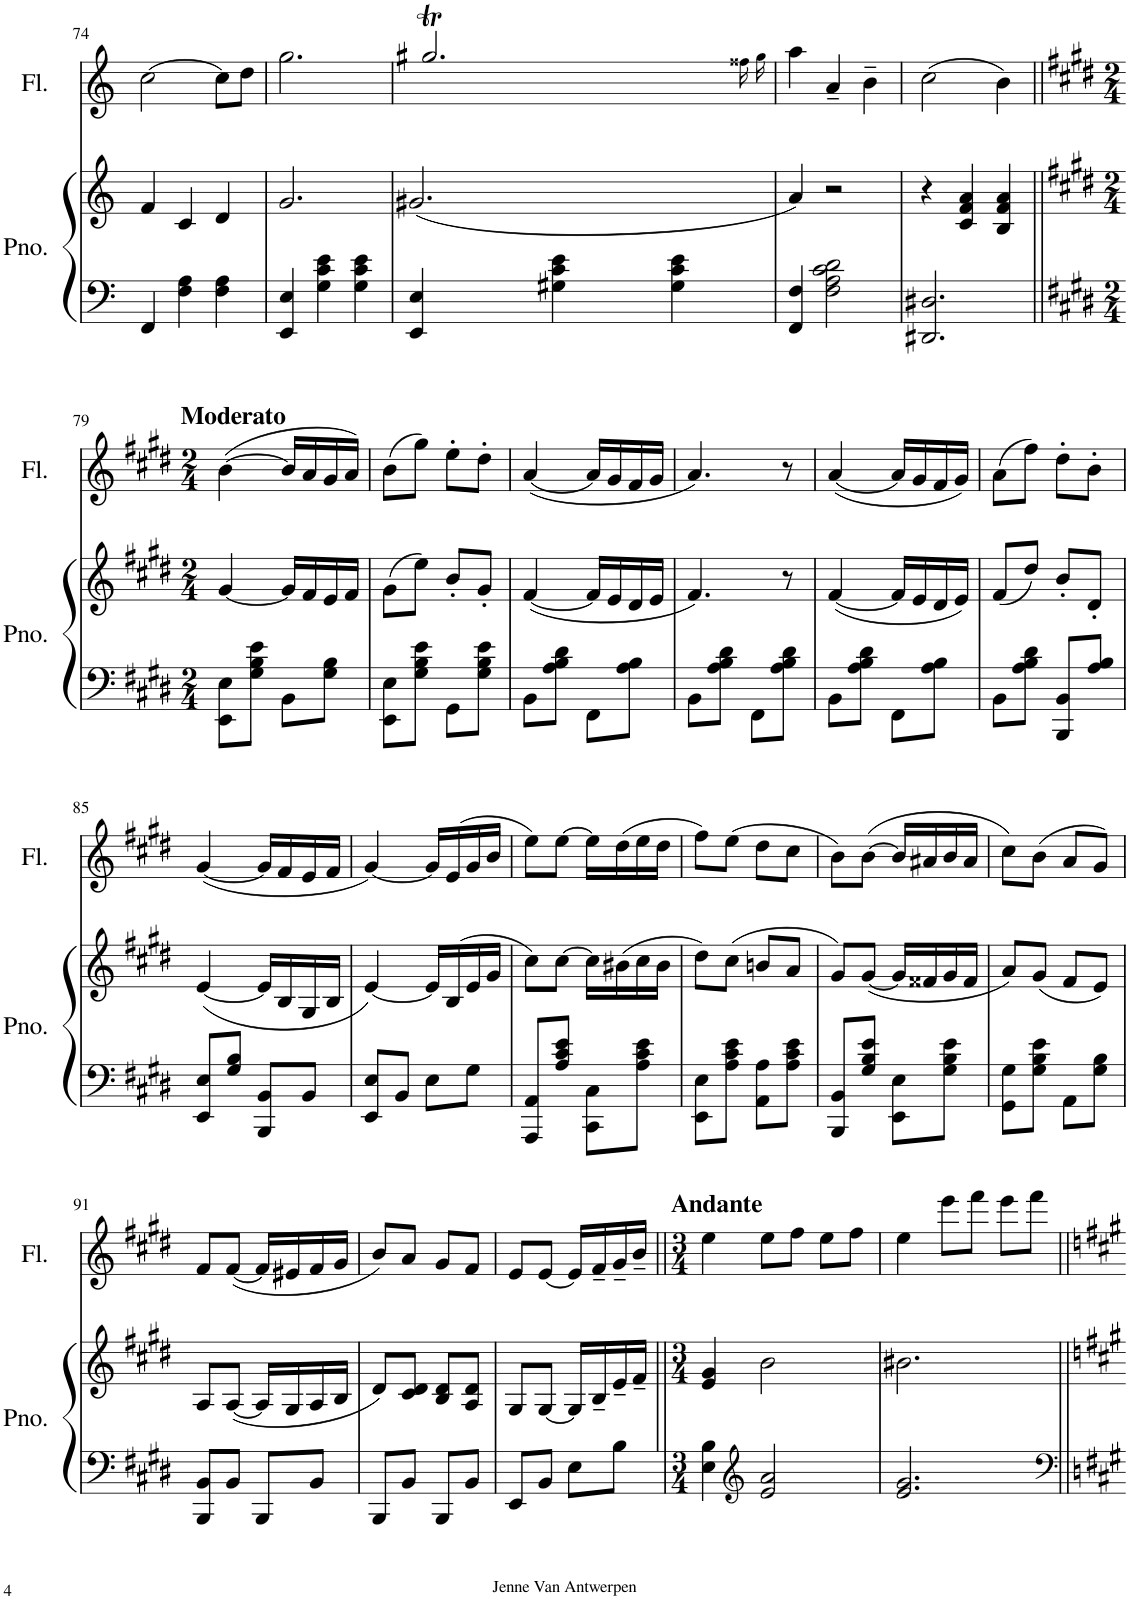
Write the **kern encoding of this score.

**kern	**kern	**kern
*part2	*part2	*part1
*staff3	*staff2	*staff1
*I"Piano	*	*I"Flute
*I'Pno.	*	*I'Fl.
!!LO:PB:g=z
*clefF4	*clefG2	*clefG2
*k[]	*k[]	*k[]
*M3/4	*M3/4	*M3/4
=74	=74	=74
4FF/	4f/	[2cc\
4F\ 4A\	4c/	.
4F\ 4A\	4d/	8cc\L]
.	.	8dd\J
=75	=75	=75
4EE/ 4E/	2.g/	2.gg\
4G\ 4c\ 4e\	.	.
4G\ 4c\ 4e\	.	.
=76	=76	=76
*	*	*^
4EE/ 4E/	(2.g#X/	2.gg#Xt/	32aa!
.	.	.	32gg#!
.	.	.	32aa!
.	.	.	32gg#!
.	.	.	32aa!
.	.	.	32gg#!
.	.	.	32aa!
.	.	.	32gg#!
4G#X\ 4c\ 4e\	.	.	32aa!
.	.	.	32gg#!
.	.	.	32aa!
.	.	.	32gg#!
.	.	.	32aa!
.	.	.	32gg#!
.	.	.	32aa!
.	.	.	32gg#!
4G#\ 4c\ 4e\	.	.	32aa!
.	.	.	32gg#!
.	.	.	32aa!
.	.	.	32gg#!
.	.	.	16ff##X!\
.	.	.	16gg#!\
*	*	*v	*v
=77	=77	=77
4FF/ 4F/	4a/)	4aa\
2F\ 2A\ 2c\ 2d\	2r	4a~/
.	.	4b~\
=78	=78	=78
2.DD#X/ 2.D#X/	4r	(2cc\
.	4c/ 4f/ 4a/	.
.	4B/ 4f/ 4a/	4b\)
!!LO:LB:g=z
=79||	=79||	=79||
*k[f#c#g#d#]	*k[f#c#g#d#]	*k[f#c#g#d#]
*M2/4	*M2/4	*M2/4
!	!	!LO:TX:a:B:t=Moderato
8EE\ 8E\L	[4g#/	([4b\
8G#\ 8B\ 8e\J	.	.
8BB\L	16g#/LL]	16b/LL]
.	16f#/	16a/
8G#\ 8B\J	16e/	16g#/
.	16f#/JJ	16a/JJ)
=80	=80	=80
8EE\ 8E\L	(8g#\L	(8b\L
8G#\ 8B\ 8e\J	8ee\J)	8gg#\J)
8GG#\L	8b'/L	8ee'\L
8G#\ 8B\ 8e\J	8g#'/J	8dd#'\J
=81	=81	=81
8BB\L	([4f#/	([4a/
8A\ 8B\ 8d#\J	.	.
8FF#\L	16f#/LL]	16a/LL]
.	16e/	16g#/
8A\ 8B\J	16d#/	16f#/
.	16e/JJ	16g#/JJ
=82	=82	=82
8BB\L	4.f#/)	4.a/)
8A\ 8B\ 8d#\J	.	.
8FF#\L	.	.
8A\ 8B\ 8d#\J	8r	8r
=83	=83	=83
8BB\L	([4f#/	([4a/
8A\ 8B\ 8d#\J	.	.
8FF#\L	16f#/LL]	16a/LL]
.	16e/	16g#/
8A\ 8B\J	16d#/	16f#/
.	16e/JJ)	16g#/JJ)
=84	=84	=84
8BB\L	(8f#/L	(8a\L
8A\ 8B\ 8d#\J	8dd#/J)	8ff#\J)
8BBB/ 8BB/L	8b'/L	8dd#'\L
8A/ 8B/J	8d#'/J	8b'\J
!!LO:LB:g=z
=85	=85	=85
8EE/ 8E/L	([4e/	([4g#/
8G#/ 8B/J	.	.
8BBB/ 8BB/L	16e/LL]	16g#/LL]
.	16B/	16f#/
8BB/J	16G#/	16e/
.	16B/JJ	16f#/JJ
=86	=86	=86
8EE/ 8E/L	[4e/)	[4g#/)
8BB/J	.	.
8E\L	16e/LL]	16g#/LL]
.	(16B/	(16e/
8G#\J	16e/	16g#/
.	16g#/JJ	16b/JJ
=87	=87	=87
8AAA/ 8AA/L	8cc#\L)	8ee\L)
8A/ 8c#/ 8e/J	[8cc#\J	[8ee\J
8CC#\ 8C#\L	16cc#\LL]	16ee\LL]
.	(16b#X\	(16dd#\
8A\ 8c#\ 8e\J	16cc#\	16ee\
.	16b#\JJ	16dd#\JJ
=88	=88	=88
8EE\ 8E\L	8dd#\L)	8ff#\L)
8A\ 8c#\ 8e\J	(8cc#\J	(8ee\J
8AA\ 8A\L	8bn/L	8dd#\L
8A\ 8c#\ 8e\J	8a/J	8cc#\J
=89	=89	=89
8BBB/ 8BB/L	8g#/L)	8b\L)
8G#/ 8B/ 8e/J	([8g#/J	([8b\J
8EE\ 8E\L	16g#/LL]	16b/LL]
.	16f##X/	16a#X/
8G#\ 8B\ 8e\J	16g#/	16b/
.	16f##/JJ	16a#/JJ
=90	=90	=90
8GG#\ 8G#\L	8a/L)	8cc#\L)
8G#\ 8B\ 8e\J	(8g#/J	(8b\J
8AA\L	8f#/L	8a/L
8G#\ 8B\J	8e/J)	8g#/J)
!!LO:LB:g=z
=91	=91	=91
8BBB/ 8BB/L	8A/L	8f#/L
8BB/J	([8A/J	([8f#/J
8BBB/L	16A/LL]	16f#/LL]
.	16G#/	16e#X/
8BB/J	16A/	16f#/
.	16B/JJ	16g#/JJ
=92	=92	=92
8BBB/L	8d#/L)	8b/L)
8BB/J	8c#/ 8d#/J	8a/J
8BBB/L	8B/ 8d#/L	8g#/L
8BB/J	8A/ 8d#/J	8f#/J
=93	=93	=93
8EE/L	8G#/L	8e/L
8BB/J	[8G#/J	[8e/J
8E\L	16G#/LL]	16e/LL]
.	16B~/	16f#~/
8B\J	16e~/	16g#~/
.	16f#~/JJ	16b~/JJ
=94||	=94||	=94||
*M3/4	*M3/4	*M3/4
!	!	!LO:TX:a:B:t=Andante
4E\ 4B\	4e/ 4g#/	4ee\
*clefG2	*	*
2e/ 2a/	2b\	8ee\L
.	.	8ff#\J
.	.	8ee\L
.	.	8ff#\J
=95	=95	=95
2.e/ 2.g#/	2.b#X\	4ee\
.	.	8eee\L
.	.	8fff#\J
.	.	8eee\L
.	.	8fff#\J
=||	=||	=||
*-	*-	*-
